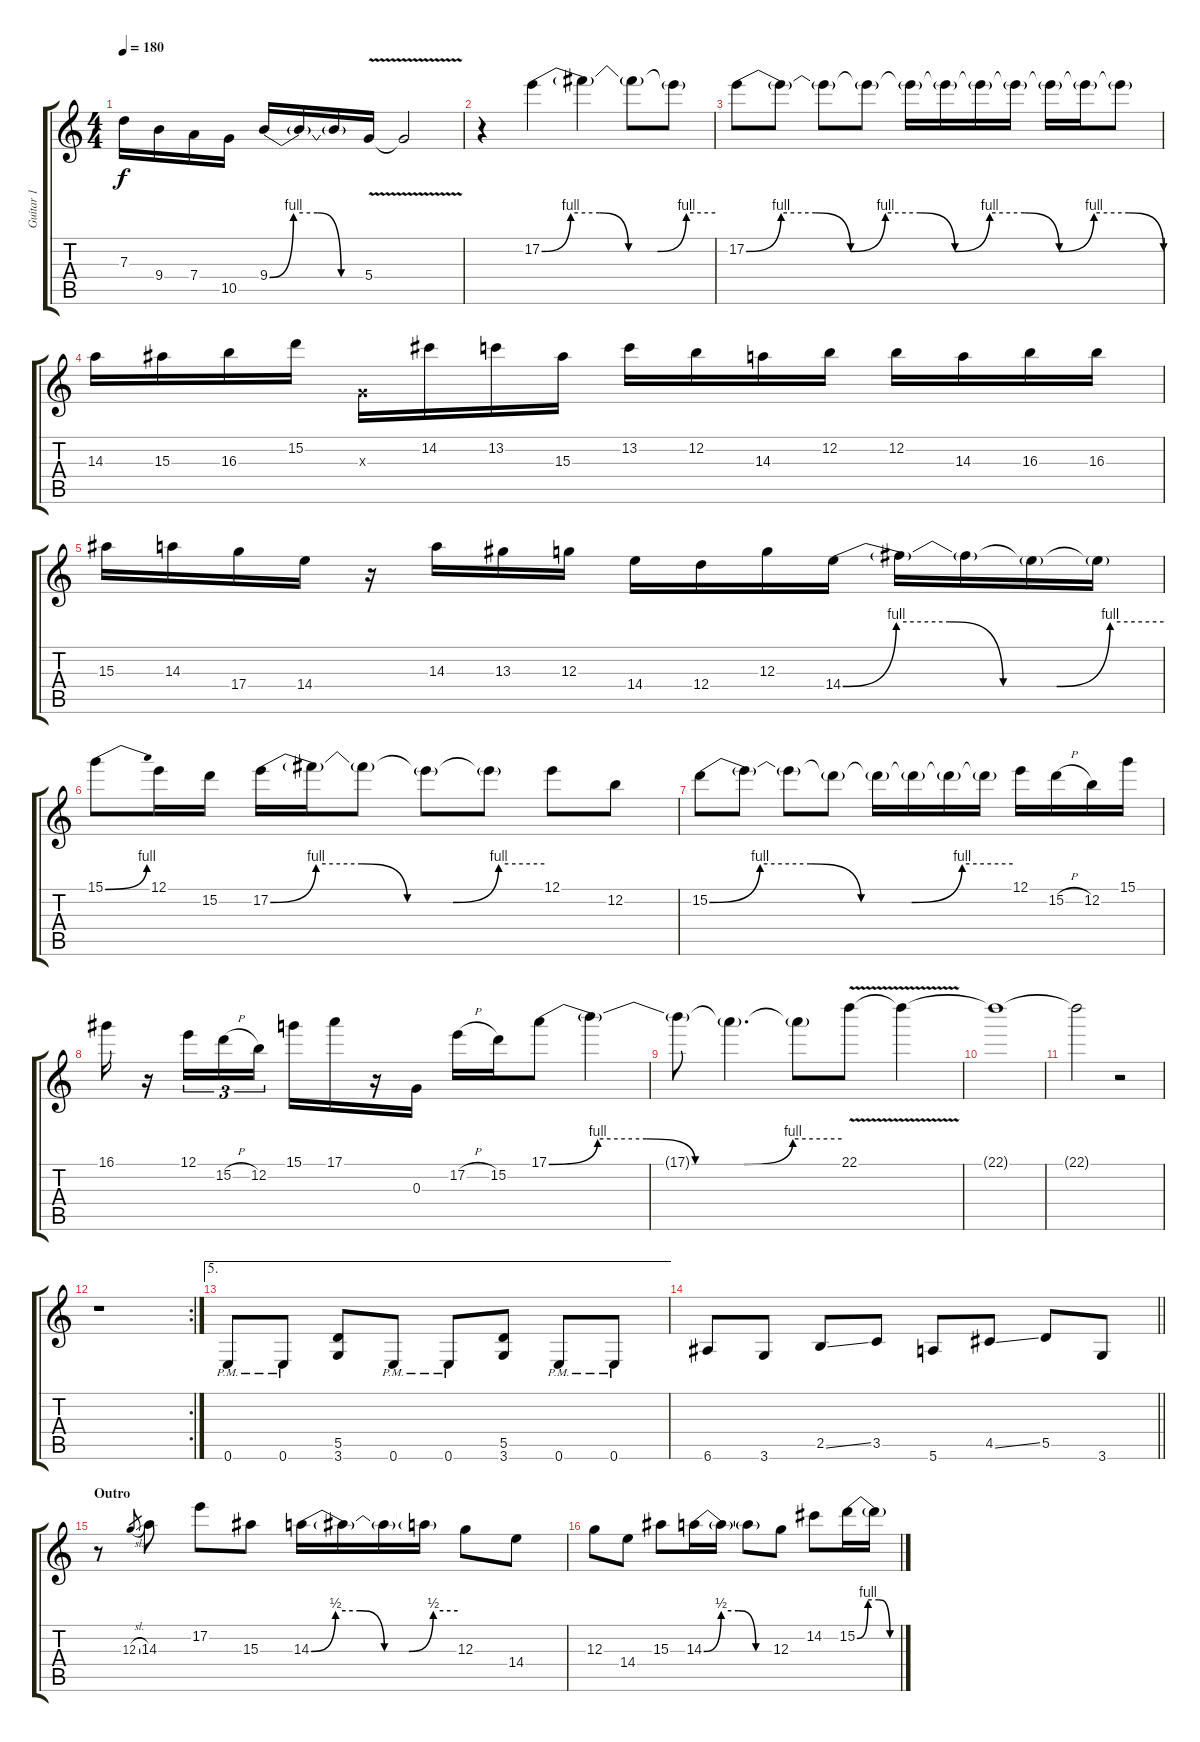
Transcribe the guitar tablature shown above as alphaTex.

\track ("Guitar 1" "Guitar 1") {instrument distortionguitar}
\staff {score tabs}
\tuning (E4 B3 G3 D3 A2 E2) {hide}
\ts (4 4)
\tempo 180
\clef g2
\ks c
7.3.16{dy f} 9.4.16 7.4.16 10.5.16 9.4{be (custom 0 0 15 4 30 4 45 0 60 0)}.16 9.4{t}.16 9.4{t}.16 5.4{v}.16 5.4{t}.2 |
r.4 17.2{be (custom 0 0 10 4 20 4 30 0 40 0 50 4 60 4)}.4 17.2{t}.4 17.2{t}.8 17.2{t}.8 |
17.2{be (custom 0 0 5 4 10 4 15 0 20 4 25 4 30 0 35 4 40 4 45 0 50 4 55 4 60 0)}.8 17.2{t}.8 17.2{t}.8 17.2{t}.8 17.2{t}.16 17.2{t}.16 17.2{t}.16 17.2{t}.16 17.2{t}.16 17.2{t}.16 17.2{t}.8 |
14.3.16 15.3.16 16.3.16 15.2.16 0.3{x}.16 14.2.16 13.2.16 15.3.16 13.2.16 12.2.16 14.3.16 12.2.16 12.2.16 14.3.16 16.3.16 16.3.16 |
15.3.16 14.3.16 17.4.16 14.4.16 r.16 14.3.16 13.3.16 12.3.16 14.4.16 12.4.16 12.3.16 14.4{be (custom 0 0 10 4 20 4 30 0 40 0 50 4 60 4)}.16 14.4{t}.16 14.4{t}.16 14.4{t}.16 14.4{t}.16 |
15.1{be (bend 0 0 60 4)}.8 12.1.16 15.2.16 17.2{be (custom 0 0 10 4 20 4 30 0 40 0 50 4 60 4)}.16 17.2{t}.16 17.2{t}.8 17.2{t}.8 17.2{t}.8 12.1.8 12.2.8 |
15.2{be (custom 0 0 10 4 20 4 30 0 40 0 50 4 60 4)}.8 15.2{t}.8 15.2{t}.8 15.2{t}.8 15.2{t}.16 15.2{t}.16 15.2{t}.16 15.2{t}.16 12.1.16 15.2{h}.16 12.2.16 15.1.16 |
16.1.16 r.16 12.1.16{tu (3 2)} 15.2{h}.16{tu (3 2)} 12.2.16{tu (3 2)} 15.1.16 17.1.16 r.16 0.3.16 17.2{h}.16 15.2.16 17.1{be (custom 0 0 10 4 20 4 30 0 40 0 50 4 60 4)}.8 17.1{t}.4 |
17.1{t}.8 17.1{t}.4{d} 17.1{t}.8 22.1{v}.8 22.1{t}.4 |
22.1{t}.1 |
22.1{t}.2 r.2 |
\rc 2
r.1 |
\ae 5
0.6{pm}.8 0.6{pm}.8 (5.5 3.6).8 0.6{pm}.8 0.6{pm}.8 (5.5 3.6).8 0.6{pm}.8 0.6{pm}.8 |
\barLineRight lightlight
6.6.8 3.6.8 2.5{ss}.8 3.5.8 5.6.8 4.5{ss}.8 5.5.8 3.6.8 |
\section ("" "Outro")
r.8 12.3{sl}.8{gr} 14.3.8 17.2.8 15.3.8 14.3{be (custom 0 0 10 2 20 2 30 0 40 0 50 2 60 2)}.16 14.3{t}.16 14.3{t}.16 14.3{t}.16 12.3.8 14.4.8 |
12.3.8 14.4.8 15.3.8 14.3{be (custom 0 0 15 2 30 2 45 0 60 0)}.16 14.3{t}.16 14.3{t}.8 12.3.8 14.2.8 15.2{be (custom 0 0 15 4 30 4 45 0 60 0)}.16 15.2{t}.16
